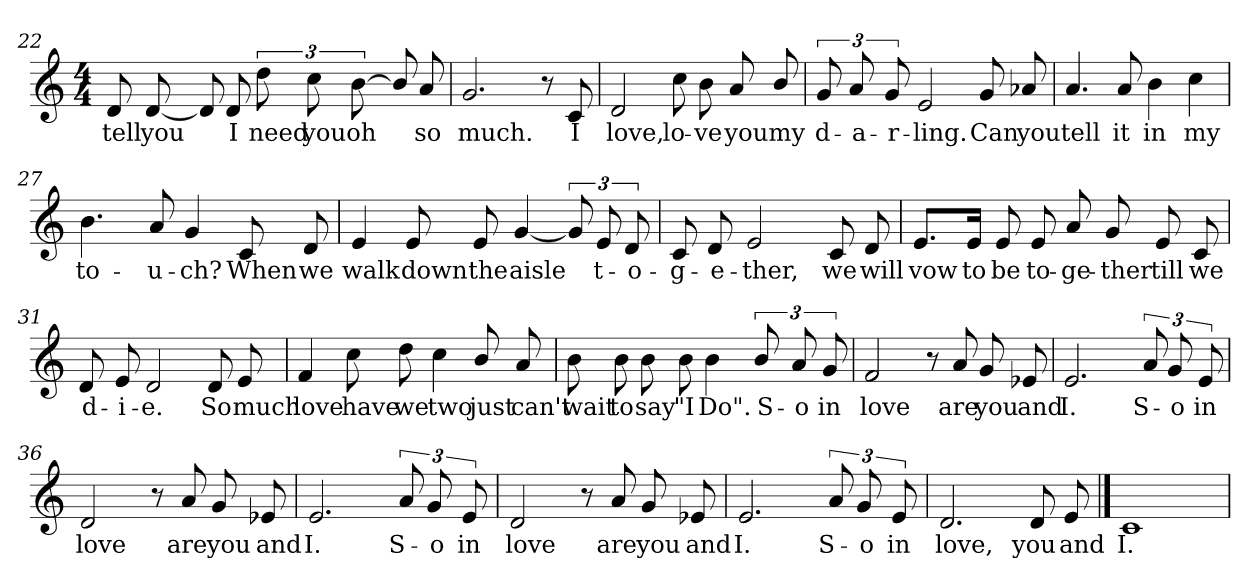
**kern	**text
*part1	*part1
*staff1	*staff1
*clefG2	*
*k[]	*
*M4/4	*
=22	=22
8d/L	tell
[<8d/	you
8d/L]	.
8d/	I
12dd\L	need
12cc\	you
[>12b\	oh
8b/L]	.
8a/	so
=23	=23
2.g/	much.
8r	.
8c/	I
=24	=24
2d/	love,
8cc\L	lo-
8b\	ve
8a/L	you
8b/	my
!!LO:LB:g=z
=25	=25
12g/L	d-
12a/	a-
12g/	r-
2e/	ling.
8g/L	Can
8a-X/	you
=26	=26
4.a/	tell
8a/	it
4b\	in
4cc\	my
=27	=27
4.b\	to-
8a/	u-
4g/	ch?
8c/L	When
8d/	we
=28	=28
4e/	walk
8e/L	down
8e/	the
[<4g/	aisle
12g/L]	.
12e/	t-
12d/	o-
!!LO:LB:g=z
=29	=29
8c/L	g-
8d/	e-
2e/	ther,
8c/L	we
8d/	will
=30	=30
8.e/L	vow
16e/J	to
8e/L	be
8e/	to-
8a/L	ge-
8g/	ther
8e/L	till
8c/	we
=31	=31
8d/L	d-
8e/	i-
2d/	e.
8d/L	So
8e/	much
!!LO:LB:g=z
=32	=32
4f/	love
8cc\L	have
8dd\	we
4cc\	two
8b/L	just
8a/	can't
=33	=33
8b\L	wait
8b\	to
8b\L	say
8b\	"I
4b\	Do".
12b/L	S-
12a/	o
12g/	in
=34	=34
2f/	love
8r	.
8a/	are
8g/L	you
8e-X/	and
=35	=35
2.e/	I.
12a/L	S-
12g/	o
12e/	in
!!LO:PB:g=z
=36	=36
2d/	love
8r	.
8a/	are
8g/L	you
8e-X/	and
=37	=37
2.e/	I.
12a/L	S-
12g/	o
12e/	in
=38	=38
2d/	love
8r	.
8a/	are
8g/L	you
8e-X/	and
=39	=39
2.e/	I.
12a/L	S-
12g/	o
12e/	in
!!LO:LB:g=z
=40	=40
2.d/	love,
8d/L	you
8e/	and
==41	==41
1c	I.
=	=
*-	*-
